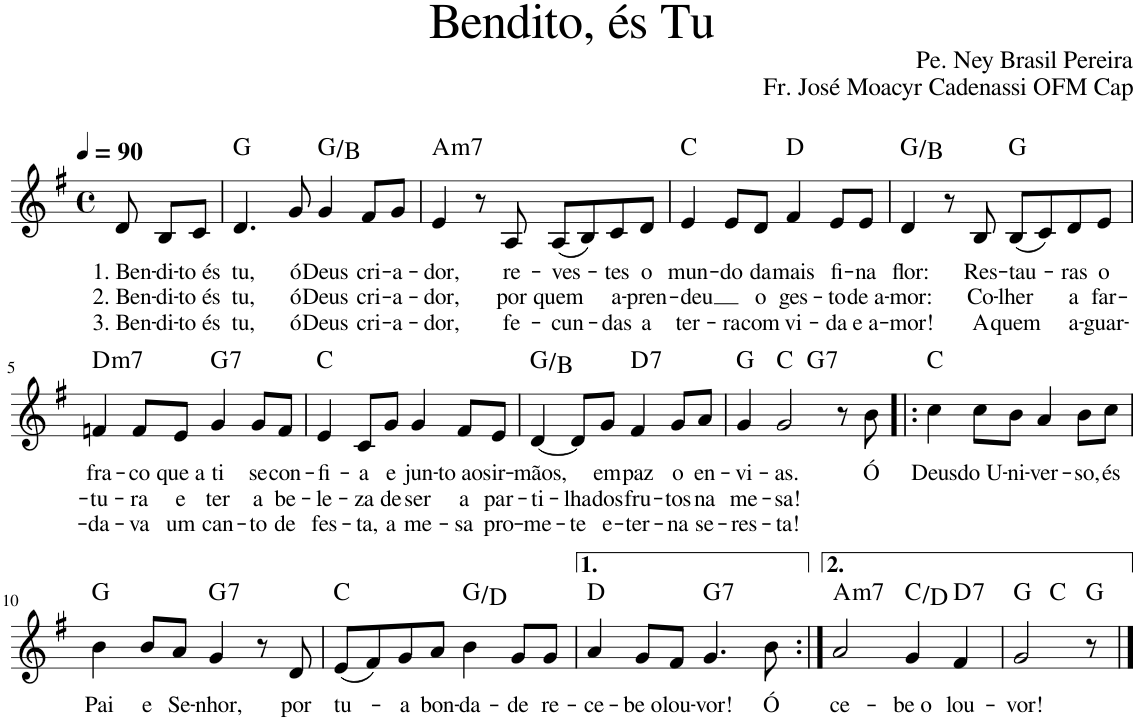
**kern	**text	**text	**text	**harte
*part1	*part1	*part1	*part1	*part1
*staff1	*staff1	*staff1	*staff1	*
*I"Voz	*	*	*	*
*I'Vo.	*	*	*	*
*clefG2	*	*	*	*
*k[f#]	*	*	*	*
*M4/4	*	*	*	*
*met(c)	*	*	*	*
*MM90	*	*	*	*
=	=	=	=	=
!	!LO:LY:b	!LO:LY:b	!LO:LY:b	!
8d/	1. Ben-	2. Ben-	3. Ben-	.
!	!LO:LY:b	!LO:LY:b	!LO:LY:b	!
8B/L	-di-	-di-	-di-	.
!	!LO:LY:b	!LO:LY:b	!LO:LY:b	!
8c/J	to és	-to és	-to és	.
=1	=1	=1	=1	=1
!	!LO:LY:b	!LO:LY:b	!LO:LY:b	!
4.d/	tu,	tu,	tu,	G:maj
!	!LO:LY:b	!LO:LY:b	!LO:LY:b	!
8g/	ó	ó	ó	.
!	!LO:LY:b	!LO:LY:b	!LO:LY:b	!
4g/	Deus	Deus	Deus	G:maj/3
!	!LO:LY:b	!LO:LY:b	!LO:LY:b	!
8f#/L	cri-	cri-	cri-	.
!	!LO:LY:b	!LO:LY:b	!LO:LY:b	!
8g/J	-a-	-a-	-a-	.
=2	=2	=2	=2	=2
!	!LO:LY:b	!LO:LY:b	!LO:LY:b	!LO:H:kt=m7
4e/	-dor,	-dor,	-dor,	A:min7
8r	.	.	.	.
!	!LO:LY:b	!LO:LY:b	!LO:LY:b	!
8A/	re-	por	fe-	.
!	!LO:LY:b	!LO:LY:b	!LO:LY:b	!
(8A/L	-ves-	quem	-cun-	.
8B/)	.	.	.	.
!	!LO:LY:b	!LO:LY:b	!LO:LY:b	!
8c/	-tes	-a-	-das	.
!	!LO:LY:b	!LO:LY:b	!LO:LY:b	!
8d/J	o	-pren-	a	.
=3	=3	=3	=3	=3
!	!LO:LY:b	!LO:LY:b	!LO:LY:b	!
4e/	mun-	-deu	ter-	C:maj
!	!LO:LY:b	!	!LO:LY:b	!
8e/L	-do	.	-ra	.
!	!LO:LY:b	!LO:LY:b	!LO:LY:b	!
8d/J	da	o	com	.
!	!LO:LY:b	!LO:LY:b	!LO:LY:b	!
4f#/	mais	ges-	vi-	D:maj
!	!LO:LY:b	!LO:LY:b	!LO:LY:b	!
8e/L	fi-	-to	-da	.
!	!LO:LY:b	!LO:LY:b	!LO:LY:b	!
8e/J	-na	de a-	e a-	.
=4	=4	=4	=4	=4
!	!LO:LY:b	!LO:LY:b	!LO:LY:b	!
4d/	flor:	-mor:	-mor!	G:maj/3
8r	.	.	.	.
!	!LO:LY:b	!LO:LY:b	!LO:LY:b	!
8B/	Res-	Co-	A	.
!	!LO:LY:b	!LO:LY:b	!LO:LY:b	!
(8B/L	-tau-	-lher	quem	G:maj
8c/)	.	.	.	.
!	!LO:LY:b	!LO:LY:b	!LO:LY:b	!
8d/	-ras	a	a-	.
!	!LO:LY:b	!LO:LY:b	!LO:LY:b	!
8e/J	o	far-	-guar-	.
!!LO:LB:g=z
=5	=5	=5	=5	=5
!	!LO:LY:b	!LO:LY:b	!LO:LY:b	!LO:H:kt=m7
4fn/	fra-	-tu-	-da-	D:min7
!	!LO:LY:b	!LO:LY:b	!LO:LY:b	!
8f/L	-co	-ra	-va	.
!	!LO:LY:b	!LO:LY:b	!LO:LY:b	!
8e/J	que a	e	um	.
!	!LO:LY:b	!LO:LY:b	!LO:LY:b	!LO:H:kt=7
4g/	ti	ter	can-	G:7
!	!LO:LY:b	!LO:LY:b	!LO:LY:b	!
8g/L	se	a	-to	.
!	!LO:LY:b	!LO:LY:b	!LO:LY:b	!
8f/J	con-	be-	de	.
=6	=6	=6	=6	=6
!	!LO:LY:b	!LO:LY:b	!LO:LY:b	!
4e/	-fi-	-le-	fes-	C:maj
!	!LO:LY:b	!LO:LY:b	!LO:LY:b	!
8c/L	-a	-za	-ta,	.
!	!LO:LY:b	!LO:LY:b	!LO:LY:b	!
8g/J	e	de	a	.
!	!LO:LY:b	!LO:LY:b	!LO:LY:b	!
4g/	jun-	ser	me-	.
!	!LO:LY:b	!LO:LY:b	!LO:LY:b	!
8f#/L	-to aos	a	-sa	.
!	!LO:LY:b	!LO:LY:b	!LO:LY:b	!
8e/J	ir-	par-	pro-	.
=7	=7	=7	=7	=7
!	!LO:LY:b	!LO:LY:b	!LO:LY:b	!
[4d/	-mãos,	-ti-	-me-	G:maj/3
!	!	!LO:LY:b	!LO:LY:b	!
8d/L]	.	-lha	-te	.
!	!LO:LY:b	!LO:LY:b	!LO:LY:b	!
8g/J	em	dos	e-	.
!	!LO:LY:b	!LO:LY:b	!LO:LY:b	!LO:H:kt=7
4f#/	paz	fru-	-ter-	D:7
!	!LO:LY:b	!LO:LY:b	!LO:LY:b	!
8g/L	o	-tos	-na	.
!	!LO:LY:b	!LO:LY:b	!LO:LY:b	!
8a/J	en-	na	se-	.
=8	=8	=8	=8	=8
!	!LO:LY:b	!LO:LY:b	!LO:LY:b	!
*^	*	*	*	*
4g/	2ryy	-vi-	me-	-res-	G:maj
!	!	!LO:LY:b	!LO:LY:b	!LO:LY:b	!
2g/	.	-as.	-sa!	-ta!	C:maj
!	!	!	!	!	!LO:H:kt=7
.	2ryy	.	.	.	G:7
8r	.	.	.	.	.
!	!	!LO:LY:b	!	!	!
8b\	.	Ó	.	.	.
=9!|:	=9!|:	=9!|:	=9!|:	=9!|:	=9!|:
!	!	!LO:LY:b	!	!	!
*v	*v	*	*	*	*
4cc\	Deus	.	.	C:maj
!	!LO:LY:b	!	!	!
8cc\L	do U-	.	.	.
!	!LO:LY:b	!	!	!
8b\J	-ni-	.	.	.
!	!LO:LY:b	!	!	!
4a/	-ver-	.	.	.
!	!LO:LY:b	!	!	!
8b\L	-so,	.	.	.
!	!LO:LY:b	!	!	!
8cc\J	és	.	.	.
!!LO:LB:g=z
=10	=10	=10	=10	=10
!	!LO:LY:b	!	!	!
4b\	Pai	.	.	G:maj
!	!LO:LY:b	!	!	!
8b/L	e	.	.	.
!	!LO:LY:b	!	!	!
8a/J	Se-	.	.	.
!	!LO:LY:b	!	!	!LO:H:kt=7
4g/	-nhor,	.	.	G:7
8r	.	.	.	.
!	!LO:LY:b	!	!	!
8d/	por	.	.	.
=11	=11	=11	=11	=11
!	!LO:LY:b	!	!	!
(8e/L	tu-	.	.	C:maj
8f#/)	.	.	.	.
!	!LO:LY:b	!	!	!
8g/	-a	.	.	.
!	!LO:LY:b	!	!	!
8a/J	bon-	.	.	.
!	!LO:LY:b	!	!	!
4b\	-da-	.	.	G:maj/5
!	!LO:LY:b	!	!	!
8g/L	-de	.	.	.
!	!LO:LY:b	!	!	!
8g/J	re-	.	.	.
=12	=12	=12	=12	=12
!	!LO:LY:b	!	!	!
4a/	-ce-	.	.	D:maj
!	!LO:LY:b	!	!	!
8g/L	-be o	.	.	.
!	!LO:LY:b	!	!	!
8f#/J	lou-	.	.	.
!	!LO:LY:b	!	!	!LO:H:kt=7
4.g/	-vor!	.	.	G:7
!	!LO:LY:b	!	!	!
8b\	Ó	.	.	.
=13:|!	=13:|!	=13:|!	=13:|!	=13:|!
!	!LO:LY:b	!	!	!LO:H:kt=m7
2a/	ce-	.	.	A:min7
!	!LO:LY:b	!	!	!
4g/	-be o	.	.	C:maj/2
!	!LO:LY:b	!	!	!LO:H:kt=7
4f#/	lou-	.	.	D:7
=14	=14	=14	=14	=14
!	!LO:LY:b	!	!	!
*^	*	*	*	*
2g/	4ryy	-vor!	.	.	G:maj
.	4.ryy	.	.	.	C:maj
8r	.	.	.	.	G:maj
*v	*v	*	*	*	*
==	==	==	==	==
*-	*-	*-	*-	*-
